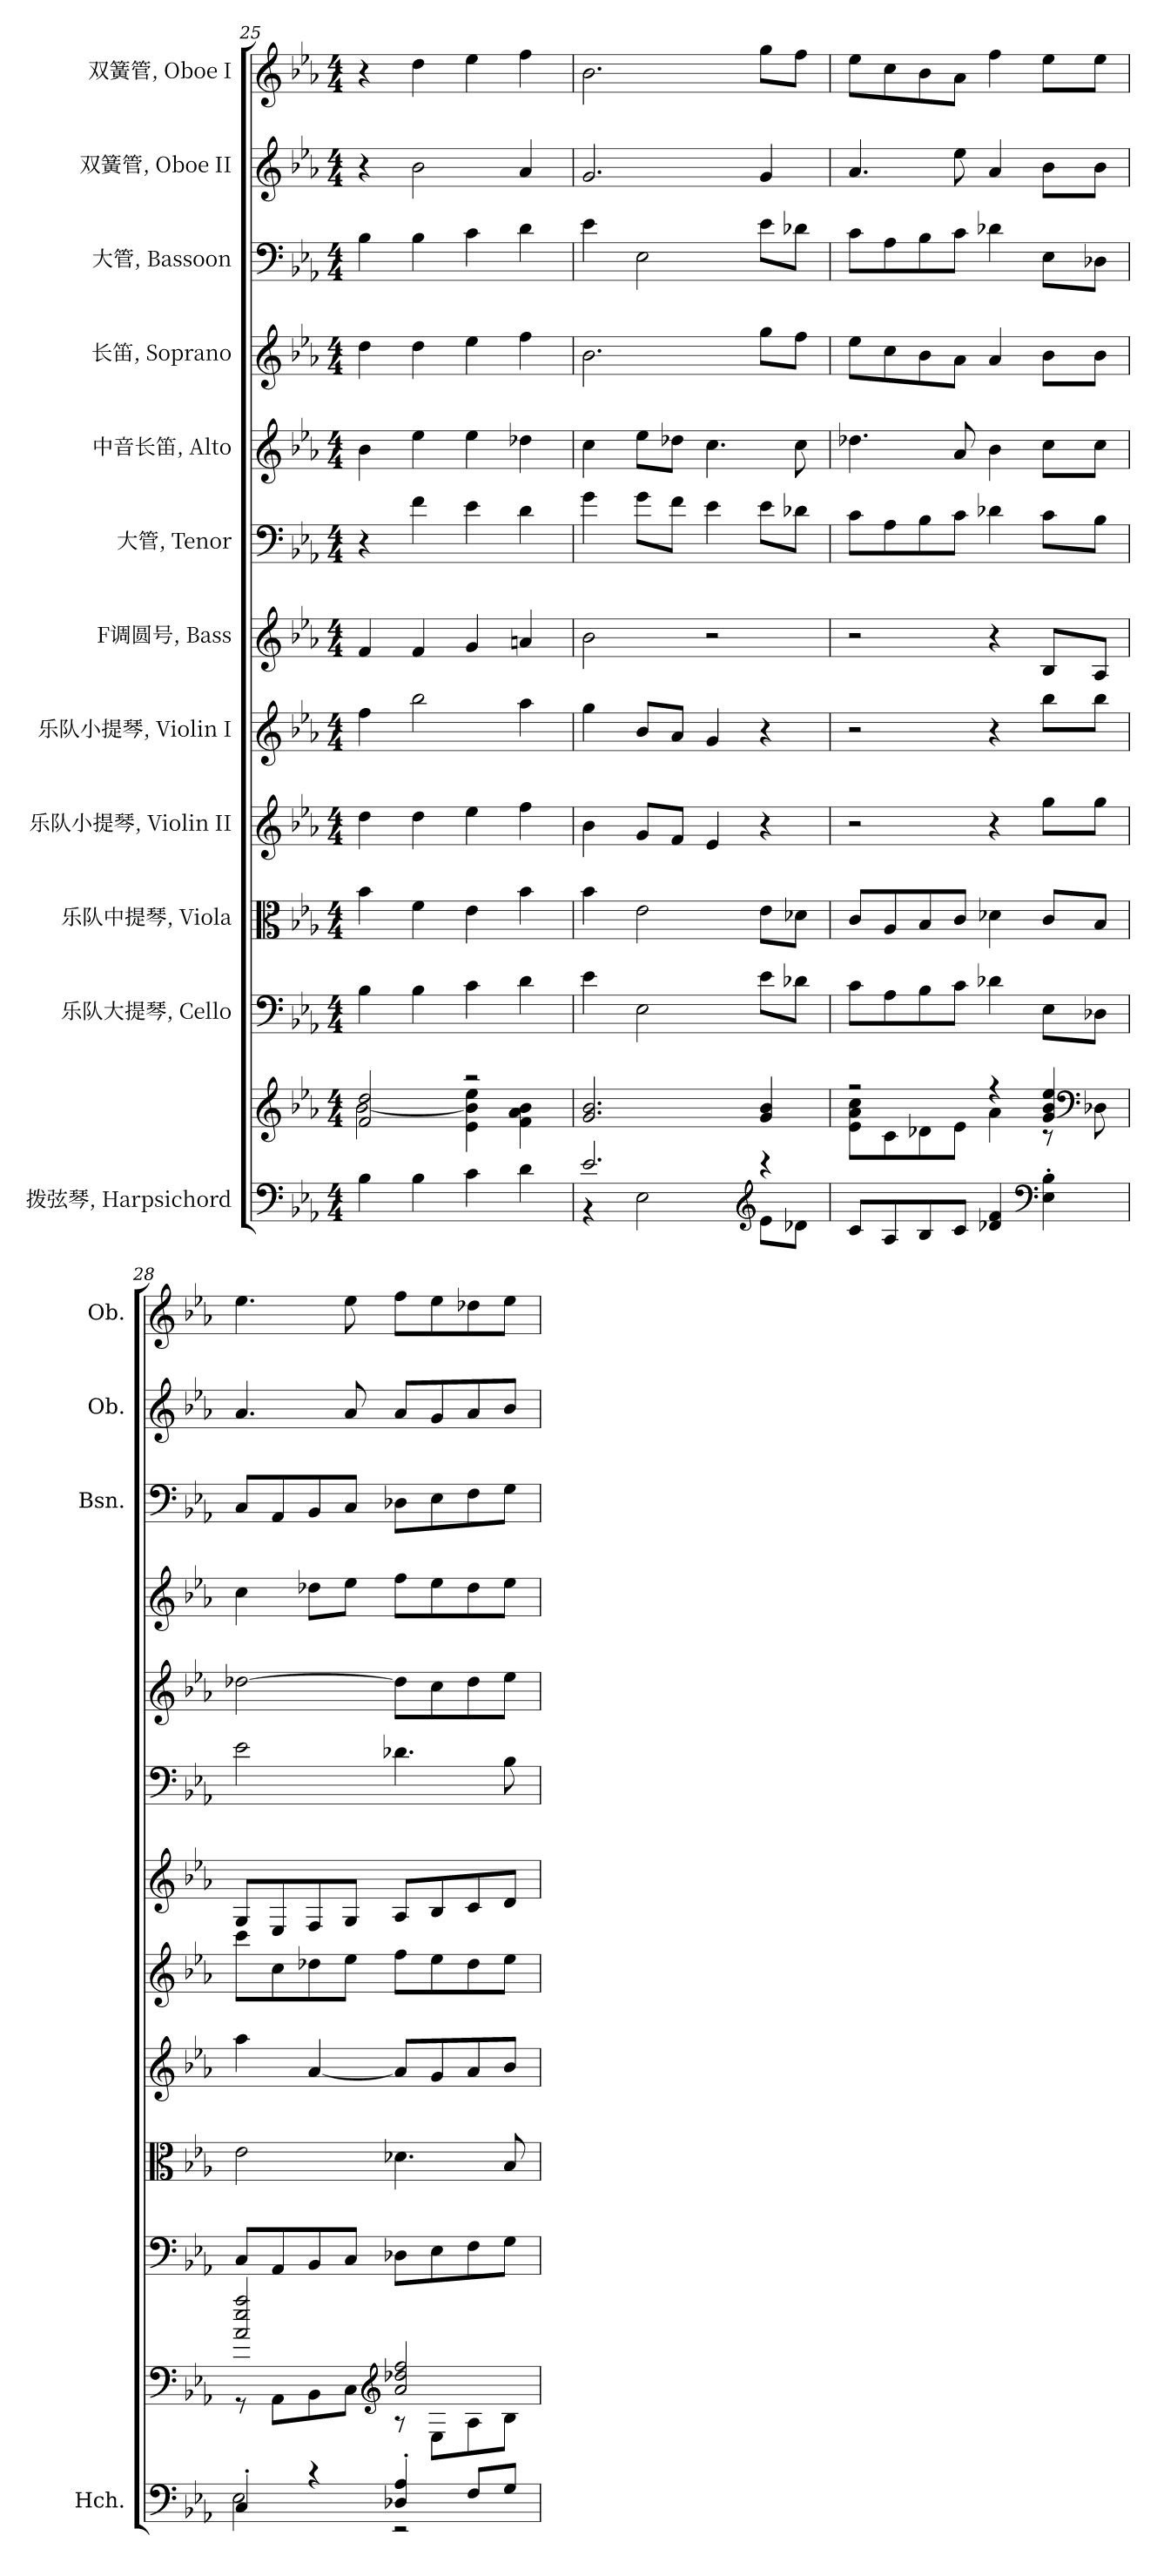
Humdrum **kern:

**kern	**kern	**kern	**kern	**kern	**kern	**kern	**kern	**kern	**kern	**kern	**kern	**kern
*part12	*part12	*part11	*part10	*part9	*part8	*part7	*part6	*part5	*part4	*part3	*part2	*part1
*staff13	*staff12	*staff11	*staff10	*staff9	*staff8	*staff7	*staff6	*staff5	*staff4	*staff3	*staff2	*staff1
*I"拨弦琴, Harpsichord	*	*I"乐队大提琴, Cello	*I"乐队中提琴, Viola	*I"乐队小提琴, Violin II	*I"乐队小提琴, Violin I	*I"F调圆号, Bass	*I"大管, Tenor	*I"中音长笛, Alto	*I"长笛, Soprano	*I"大管, Bassoon	*I"双簧管, Oboe II	*I"双簧管, Oboe I
*I'Hch.	*	*	*	*	*	*	*	*	*	*I'Bsn.	*I'Ob.	*I'Ob.
!!LO:PB:g=z
*clefF4	*clefG2	*clefF4	*clefC3	*clefG2	*clefG2	*clefG2	*clefF4	*clefG2	*clefG2	*clefF4	*clefG2	*clefG2
*	*	*	*	*	*	*ITrd4c7	*	*ITrd3c5	*	*	*	*
*k[b-e-a-]	*k[b-e-a-]	*k[b-e-a-]	*k[b-e-a-]	*k[b-e-a-]	*k[b-e-a-]	*k[b-e-a-d-]	*k[b-e-a-]	*k[b-e-]	*k[b-e-a-]	*k[b-e-a-]	*k[b-e-a-]	*k[b-e-a-]
*M4/4	*M4/4	*M4/4	*M4/4	*M4/4	*M4/4	*M4/4	*M4/4	*M4/4	*M4/4	*M4/4	*M4/4	*M4/4
=25	=25	=25	=25	=25	=25	=25	=25	=25	=25	=25	=25	=25
*	*^	*	*	*	*	*	*	*	*	*	*	*
4B-\	2f/ 2dd/	[2b-\	4B-\	4b-\	4dd\	4ff\	4B-/	4r	4f\	4dd\	4B-\	4r	4r
4B-\	.	.	4B-\	4f\	4dd\	2bb-\	4B-/	4f\	4b-\	4dd\	4B-\	2b-\	4dd\
4c\	2r	4e-\ 4b-\] 4ee-\	4c\	4e-\	4ee-\	.	4c/	4e-\	4b-\	4ee-\	4c\	.	4ee-\
4d\	.	4f\ 4a-\ 4b-\	4d\	4b-\	4ff\	4aa-\	4dn/	4d\	4a-X\	4ff\	4d\	4a-/	4ff\
*	*v	*v	*	*	*	*	*	*	*	*	*	*	*
=26	=26	=26	=26	=26	=26	=26	=26	=26	=26	=26	=26	=26
*^	*	*	*	*	*	*	*	*	*	*	*	*
2.e-/	4r	2.g/ 2.b-/	4e-\	4b-\	4b-\	4gg\	2e-\	4g\	4g\	2.b-\	4e-\	2.g/	2.b-\
.	2E-\	.	2E-\	2e-\	8g/L	8b-/L	.	8g\L	8b-\L	.	2E-\	.	.
.	.	.	.	.	8f/J	8a-/J	.	8f\J	8a-X\J	.	.	.	.
.	.	.	.	.	4e-/	4g/	2r	4e-\	4.g\	.	.	.	.
*clefG2	*	*	*	*	*	*	*	*	*	*	*	*	*
4r	8e-\L	4g/ 4b-/	8e-\L	8e-\L	4r	4r	.	8e-\L	.	8gg\L	8e-\L	4g/	8gg\L
.	8d-X\J	.	8d-X\J	8d-X\J	.	.	.	8d-X\J	8g\	8ff\J	8d-X\J	.	8ff\J
*v	*v	*	*	*	*	*	*	*	*	*	*	*	*
=27	=27	=27	=27	=27	=27	=27	=27	=27	=27	=27	=27	=27
*	*^	*	*	*	*	*	*	*	*	*	*	*
8c/L	2r	8e-\ 8a-\ 8cc\L	8c\L	8c/L	2r	2r	2r	8c\L	4.a-X\	8ee-\L	8c\L	4.a-/	8ee-\L
8A-/	.	8c\	8A-\	8A-/	.	.	.	8A-\	.	8cc\	8A-\	.	8cc\
8B-/	.	8d-X\	8B-\	8B-/	.	.	.	8B-\	.	8b-\	8B-\	.	8b-\
8c/J	.	8e-\J	8c\J	8c/J	.	.	.	8c\J	8e-/	8a-\J	8c\J	8ee-\	8a-\J
4d-X/ 4f/	4r	4a-\	4d-X\	4d-X\	4r	4r	4r	4d-X\	4f\	4a-/	4d-X\	4a-/	4ff\
*clefF4	*	*	*	*	*	*	*	*	*	*	*	*	*
4E-\' 4B-\'	4g/ 4b-/ 4ee-/	8r	8E-\L	8c/L	8gg\L	8bb-\L	8E-/L	8c\L	8g\L	8b-\L	8E-\L	8b-\L	8ee-\L
*	*clefF4	*	*	*	*	*	*	*	*	*	*	*	*
.	.	8D-X\	8D-X\J	8B-/J	8gg\J	8bb-\J	8D-/J	8B-\J	8g\J	8b-\J	8D-X\J	8b-\J	8ee-\J
!!LO:PB:g=z
=28	=28	=28	=28	=28	=28	=28	=28	=28	=28	=28	=28	=28	=28
*^	*	*	*	*	*	*	*	*	*	*	*	*	*
4C'/	2E-\	2a-/ 2ee-/ 2aa-/	8r	8C/L	2e-\	4aa-\	8ccc\L	8C/L	2e-\	[2a-X\	4cc\	8C/L	4.a-/	4.ee-\
.	.	.	8AA-\L	8AA-/	.	.	8cc\	8AA-/	.	.	.	8AA-/	.	.
4r	.	.	8BB-\	8BB-/	.	[4a-/	8dd-X\	8BB-/	.	.	8dd-X\L	8BB-/	.	.
.	.	.	8C\J	8C/J	.	.	8ee-\J	8C/J	.	.	8ee-\J	8C/J	8a-/	8ee-\
*	*	*clefG2	*	*	*	*	*	*	*	*	*	*	*	*
4D-X/' 4A-/'	2r	2a-/ 2dd-X/ 2ff/	8r	8D-X\L	4.d-X\	8a-/L]	8ff\L	8D-/L	4.d-X\	8a-\L]	8ff\L	8D-X\L	8a-/L	8ff\L
.	.	.	8E-\L	8E-\	.	8g/	8ee-\	8E-/	.	8g\	8ee-\	8E-\	8g/	8ee-\
8F/L	.	.	8A-\	8F\	.	8a-/	8dd-\	8F/	.	8a-\	8dd-\	8F\	8a-/	8dd-X\
8G/J	.	.	8B-\J	8G\J	8B-/	8b-/J	8ee-\J	8G/J	8B-\	8b-\J	8ee-\J	8G\J	8b-/J	8ee-\J
*v	*v	*	*	*	*	*	*	*	*	*	*	*	*	*
*	*v	*v	*	*	*	*	*	*	*	*	*	*	*
=	=	=	=	=	=	=	=	=	=	=	=	=
*-	*-	*-	*-	*-	*-	*-	*-	*-	*-	*-	*-	*-
